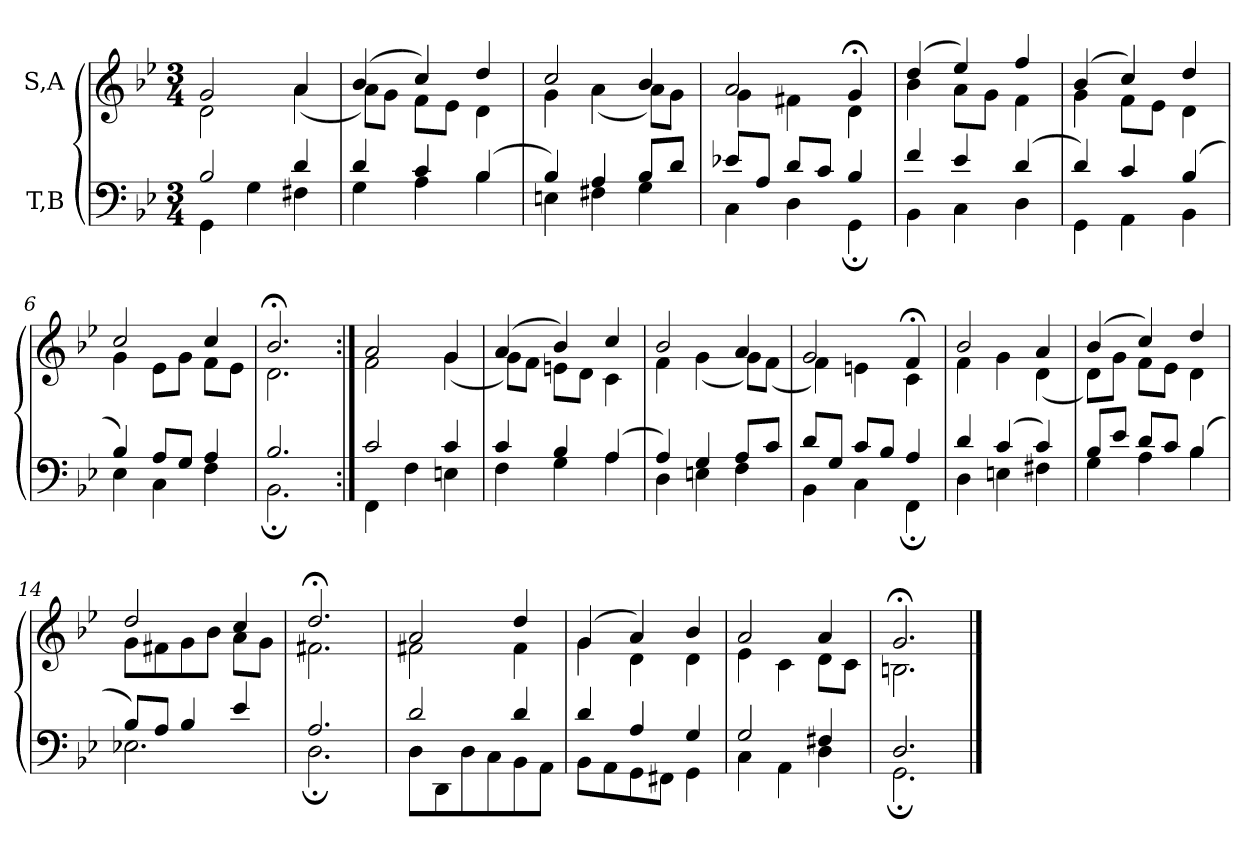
**kern	**kern
*part2	*part1
*staff2	*staff1
*I"T,B	*I"S,A
*clefF4	*clefG2
*k[b-e-]	*k[b-e-]
*M3/4	*M3/4
=	=
*^	*^
2B-	4GG	2g	2d
.	4G	.	.
4d	4F#X	4a	(<4a
=1	=1	=1	=1
4d	4G	(>4b-	8aL)
.	.	.	8gJ
4c	4A	4cc)	8fL
.	.	.	8e-J
(>4B-	4B-	4dd	4d
=2	=2	=2	=2
4B-)	4En	2cc	4g
4A	4F#X	.	(<4a
8B-L	4G	4b-	8aL)
8dJ	.	.	8gJ
=3	=3	=3	=3
8e-XL	4C	2a	4g
8AJ	.	.	.
8dL	4D	.	4f#X
8cJ	.	.	.
4B-	4GG;	4g;<	4d
=4	=4	=4	=4
4f	4BB-	(>4dd	4b-
4e-	4C	4ee-)	8aL
.	.	.	8gJ
(>4d	4D	4ff	4f
=5	=5	=5	=5
4d)	4GG	(>4b-	4g
4c	4AA	4cc)	8fL
.	.	.	8e-J
(>4B-	4BB-	4dd	4d
=6	=6	=6	=6
4B-)	4E-	2cc	4g
8AL	4C	.	8e-L
8GJ	.	.	8gJ
4A	4F	4cc	8fL
.	.	.	8e-J
=7	=7	=7	=7
2.B-	2.BB-;	2.b-;<	2.d
=8:|!	=8:|!	=8:|!	=8:|!
2c	4FF	2a	2f
.	4F	.	.
4c	4En	4g	(<4g
=9	=9	=9	=9
4c	4F	(>4a	8gL)
.	.	.	8fJ
4B-	4G	4b-)	8enL
.	.	.	8dJ
(>4A	4A	4cc	4c
=10	=10	=10	=10
4A)	4D	2b-	4f
4G	4En	.	(<4g
8AL	4F	4a	8gL)
8cJ	.	.	(<8fJ
=11	=11	=11	=11
8dL	4BB-	2g	4f)
8GJ	.	.	.
8cL	4C	.	4en
8B-J	.	.	.
4A	4FF;	4f;<	4c
=12	=12	=12	=12
4d	4D	2b-	4f
(>4c	4En	.	4g
4c)	4F#X	4a	(<4d
=13	=13	=13	=13
8B-L	4G	(>4b-	8dL)
8e-J	.	.	8gJ
8dL	4A	4cc)	8fL
8cJ	.	.	8e-J
(>4B-	4B-	4dd	4d
=14	=14	=14	=14
8B-L)	2.E-X	2dd	8gL
8AJ	.	.	8f#X
4B-	.	.	8g
.	.	.	8b-J
4e-	.	4cc	8aL
.	.	.	8gJ
=15	=15	=15	=15
2.A	2.D;	2.dd;<	2.f#X
=16	=16	=16	=16
2d	8DL	2a	2f#X
.	8DD	.	.
.	8D	.	.
.	8C	.	.
4d	8BB-	4dd	4f#
.	8AAJ	.	.
=17	=17	=17	=17
4d	8BB-L	(>4g	4g
.	8AA	.	.
4A	8GG	4a)	4d
.	8FF#XJ	.	.
4G	4GG	4b-	4d
=18	=18	=18	=18
2G	4C	2a	4e-
.	4AA	.	4c
4F#X	4D	4a	8dL
.	.	.	8cJ
=19	=19	=19	=19
2.D	2.GG;	2.g;<	2.Bn
*v	*v	*	*
*	*v	*v
==	==
*-	*-
